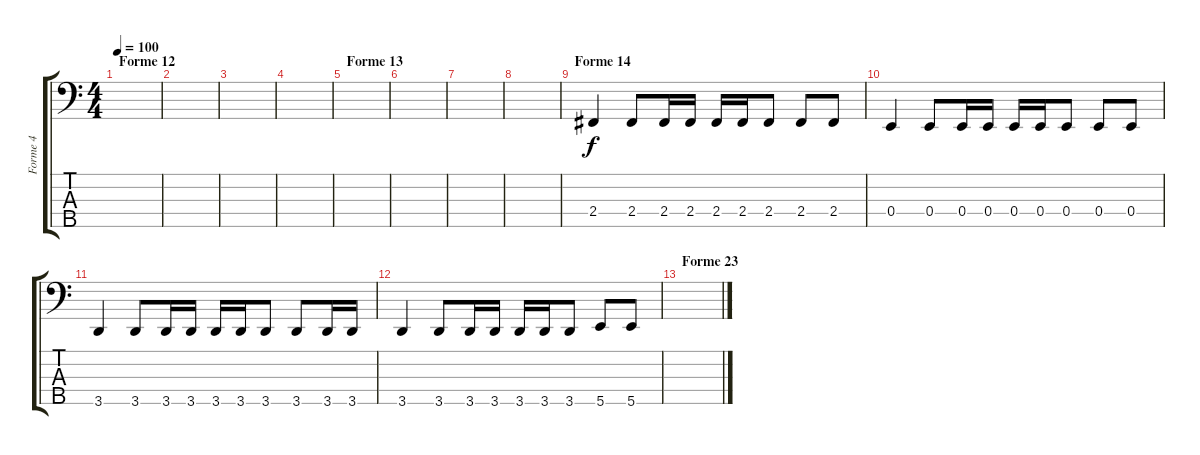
\track ("Forme 4" "Forme 4") {instrument electricbasspick}
\staff {score tabs}
\tuning (G2 D2 A1 E1 B0) {hide}
\ts (4 4)
\section ("" "Forme 12")
\tempo 100
\clef f4
\ks c
|
|
|
|
\section ("" "Forme 13")
|
|
|
|
\section ("" "Forme 14")
2.4.4 2.4.8 2.4.16 2.4.16 2.4.16 2.4.16 2.4.8 2.4.8 2.4.8 |
0.4.4 0.4.8 0.4.16 0.4.16 0.4.16 0.4.16 0.4.8 0.4.8 0.4.8 |
3.5.4 3.5.8 3.5.16 3.5.16 3.5.16 3.5.16 3.5.8 3.5.8 3.5.16 3.5.16 |
3.5.4 3.5.8 3.5.16 3.5.16 3.5.16 3.5.16 3.5.8 5.5.8 5.5.8 |
\section ("" "Forme 23")
